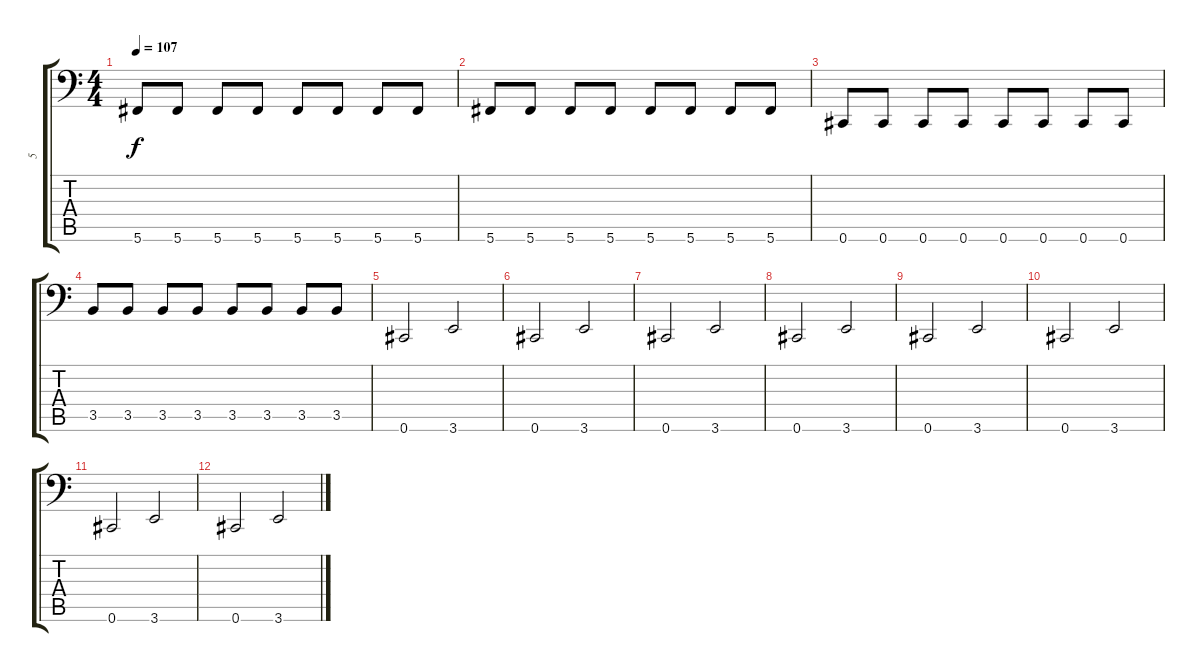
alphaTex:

\track ("5" "5") {instrument electricbasspick}
\staff {score tabs}
\tuning (Eb3 Bb2 Gb2 Db2 Ab1 Db1) {hide}
\ts (4 4)
\tempo 107
\clef f4
\ks c
5.6.8{dy f} 5.6.8 5.6.8 5.6.8 5.6.8 5.6.8 5.6.8 5.6.8 |
5.6.8 5.6.8 5.6.8 5.6.8 5.6.8 5.6.8 5.6.8 5.6.8 |
0.6.8 0.6.8 0.6.8 0.6.8 0.6.8 0.6.8 0.6.8 0.6.8 |
3.5.8 3.5.8 3.5.8 3.5.8 3.5.8 3.5.8 3.5.8 3.5.8 |
0.6.2{volume 8} 3.6.2 |
0.6.2 3.6.2 |
0.6.2 3.6.2 |
0.6.2 3.6.2 |
0.6.2 3.6.2 |
0.6.2 3.6.2 |
0.6.2 3.6.2 |
0.6.2 3.6.2
